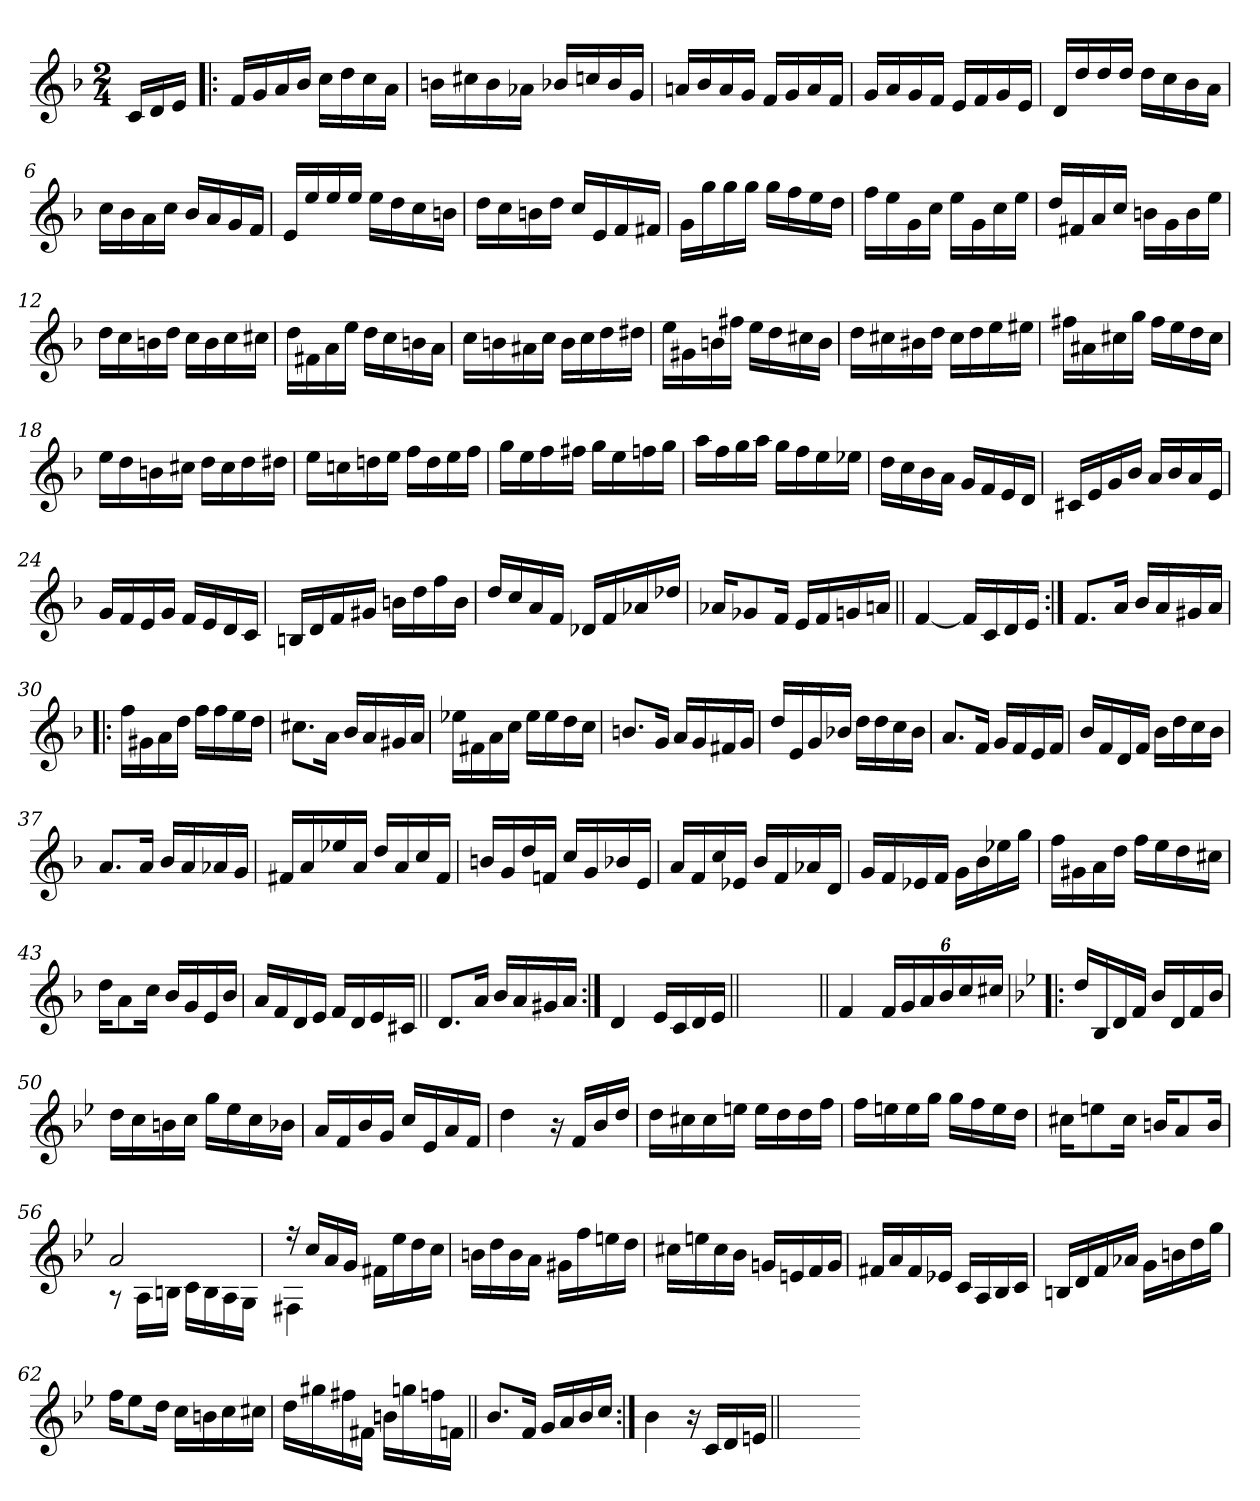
**kern
*part1
*staff1
*clefG2
*k[b-]
*F:
*M2/4
=
16c/LL
16d/
16e/JJ
=1!|:
16f/LL
16g/
16a/
16b-/JJ
16cc\LL
16dd\
16cc\
16a\JJ
=2
16bn\LL
16cc#X\
16b\
16a-X\JJ
16b-X/LL
16ccn/
16b-/
16g/JJ
=3
16an/LL
16b-/
16a/
16g/JJ
16f/LL
16g/
16a/
16f/JJ
=4
16g/LL
16a/
16g/
16f/JJ
16e/LL
16f/
16g/
16e/JJ
!!LO:LB:g=z
=5
16d/LL
16dd/
16dd/
16dd/JJ
16dd\LL
16cc\
16b-\
16a\JJ
=6
16cc\LL
16b-\
16a\
16cc\JJ
16b-/LL
16a/
16g/
16f/JJ
=7
16e/LL
16ee/
16ee/
16ee/JJ
16ee\LL
16dd\
16cc\
16bn\JJ
=8
16dd\LL
16cc\
16bn\
16dd\JJ
16cc/LL
16e/
16f/
16f#X/JJ
=9
16g\LL
16gg\
16gg\
16gg\JJ
16gg\LL
16ff\
16ee\
16dd\JJ
!!LO:LB:g=z
=10
16ff\LL
16ee\
16g\
16cc\JJ
16ee\LL
16g\
16cc\
16ee\JJ
=11
16dd/LL
16f#X/
16a/
16cc/JJ
16bn\LL
16g\
16b\
16ee\JJ
=12
16dd\LL
16cc\
16bn\
16dd\JJ
16cc\LL
16b\
16cc\
16cc#X\JJ
=13
16dd\LL
16f#X\
16a\
16ee\JJ
16dd\LL
16cc\
16bn\
16a\JJ
=14
16cc\LL
16bn\
16a#X\
16cc\JJ
16b\LL
16cc\
16dd\
16dd#X\JJ
!!LO:LB:g=z
=15
16ee\LL
16g#X\
16bn\
16ff#X\JJ
16ee\LL
16dd\
16cc#X\
16b\JJ
=16
16dd\LL
16cc#X\
16b#X\
16dd\JJ
16cc#\LL
16dd\
16ee\
16ee#X\JJ
=17
16ff#X\LL
16a#X\
16cc#X\
16gg\JJ
16ff#\LL
16ee\
16dd\
16cc#\JJ
=18
16ee\LL
16dd\
16bn\
16cc#X\JJ
16dd\LL
16cc#\
16dd\
16dd#X\JJ
!!LO:LB:g=z
=19
16ee\LL
16ccn\
16ddn\
16ee\JJ
16ff\LL
16dd\
16ee\
16ff\JJ
=20
16gg\LL
16ee\
16ff\
16ff#X\JJ
16gg\LL
16ee\
16ffn\
16gg\JJ
=21
16aa\LL
16ff\
16gg\
16aa\JJ
16gg\LL
16ff\
16ee\
16ee-X\JJ
=22
16dd\LL
16cc\
16b-\
16a\JJ
16g/LL
16f/
16e/
16d/JJ
=23
16c#X/LL
16e/
16g/
16b-/JJ
16a/LL
16b-/
16a/
16e/JJ
!!LO:LB:g=z
=24
16g/LL
16f/
16e/
16g/JJ
16f/LL
16e/
16d/
16c/JJ
=25
16Bn/LL
16d/
16f/
16g#X/JJ
16bn\LL
16dd\
16ff\
16b\JJ
=26
16dd/LL
16cc/
16a/
16f/JJ
16d-X/LL
16f/
16a-X/
16dd-X/JJ
=27
16a-X/KL
8g-X/
16f/Jk
16e/LL
16f/
16gn/
16an/JJ
=28||
[4f/
16f/LL]
16c/
16d/
16e/JJ
!!LO:LB:g=z
=29:|!
8.f/L
16a/Jk
16b-/LL
16a/
16g#X/
16a/JJ
=30!|:
16ff\LL
16g#X\
16a\
16dd\JJ
16ff\LL
16ff\
16ee\
16dd\JJ
=31
8.cc#X\L
16a\Jk
16b-/LL
16a/
16g#X/
16a/JJ
=32
16ee-X\LL
16f#X\
16a\
16cc\JJ
16ee-\LL
16ee-\
16dd\
16cc\JJ
=33
8.bn/L
16g/Jk
16a/LL
16g/
16f#X/
16g/JJ
!!LO:LB:g=z
=34
16dd/LL
16e/
16g/
16b-X/JJ
16dd\LL
16dd\
16cc\
16b-\JJ
=35
8.a/L
16f/Jk
16g/LL
16f/
16e/
16f/JJ
=36
16b-/LL
16f/
16d/
16f/JJ
16b-\LL
16dd\
16cc\
16b-\JJ
=37
8.a/L
16a/Jk
16b-/LL
16a/
16a-X/
16g/JJ
=38
16f#X/LL
16a/
16ee-X/
16a/JJ
16dd/LL
16a/
16cc/
16f#/JJ
!!LO:LB:g=z
=39
16bn/LL
16g/
16dd/
16fn/JJ
16cc/LL
16g/
16b-X/
16e/JJ
=40
16a/LL
16f/
16cc/
16e-X/JJ
16b-/LL
16f/
16a-X/
16d/JJ
=41
16g/LL
16f/
16e-X/
16f/JJ
16g\LL
16b-\
16ee-X\
16gg\JJ
=42
16ff\LL
16g#X\
16a\
16dd\JJ
16ff\LL
16ee\
16dd\
16cc#X\JJ
=43
16dd\KL
8a\
16cc\Jk
16b-/LL
16g/
16e/
16b-/JJ
!!LO:PB:g=z
=44
16a/LL
16f/
16d/
16e/JJ
16f/LL
16d/
16e/
16c#X/JJ
=45||
8.d/L
16a/Jk
16b-/LL
16a/
16g#X/
16a/JJ
=46:|!
4d/
16e/LL
16c/
16d/
16e/JJ
=47||
*stria0
2ryy
=48||
*stria5
4f/
24f/LL
24g/
24a/
24b-/
24cc/
24cc#X/JJ
!!LO:LB:g=z
=49!|:
*k[b-e-]
*B-:
16dd/LL
16B-/
16d/
16f/JJ
16b-/LL
16d/
16f/
16b-/JJ
=50
16dd\LL
16cc\
16bn\
16cc\JJ
16gg\LL
16ee-\
16cc\
16b-X\JJ
=51
16a/LL
16f/
16b-/
16g/JJ
16cc/LL
16e-/
16a/
16f/JJ
=52
4dd\
16r
16f/LL
16b-/
16dd/JJ
=53
16dd\LL
16cc#X\
16cc#\
16een\JJ
16ee\LL
16dd\
16dd\
16ff\JJ
!!LO:LB:g=z
=54
16ff\LL
16een\
16ee\
16gg\JJ
16gg\LL
16ff\
16ee\
16dd\JJ
=55
16cc#X\KL
8een\
16cc#\Jk
16bn/KL
8a/
16b/Jk
=56
*^
2a/	8rA
.	16A\LL
.	16Bn\JJ
.	16c\LL
.	16B\
.	16A\
.	16G\JJ
=57	=57
16rff	4F#X\
16cc/LL	.
16a/	.
16g/JJ	.
16f#X\LL	4ryy
16ee-\	.
16dd\	.
16cc\JJ	.
*v	*v
=58
16bn\LL
16dd\
16b\
16a\JJ
16g#X\LL
16ff\
16een\
16dd\JJ
!!LO:LB:g=z
=59
16cc#X\LL
16een\
16cc#\
16b-\JJ
16gn/LL
16en/
16f/
16g/JJ
=60
16f#X/LL
16a/
16f#/
16e-X/JJ
16c/LL
16A/
16B-/
16c/JJ
=61
16Bn/LL
16d/
16f/
16a-X/JJ
16g\LL
16bn\
16dd\
16gg\JJ
=62
16ff\KL
8ee-\
16dd\Jk
16cc\LL
16bn\
16cc\
16cc#X\JJ
!!LO:LB:g=z
=63
16dd\LL
16gg#X\
16ff#X\
16f#X\JJ
16bn\LL
16ggn\
16ffn\
16fn\JJ
=64||
8.b-/L
16f/Jk
16g/LL
16a/
16b-/
16cc/JJ
=65:|!
4b-\
16r
16c/LL
16d/
16en/JJ
=66||
*stria0
2ryy
=-
*-
